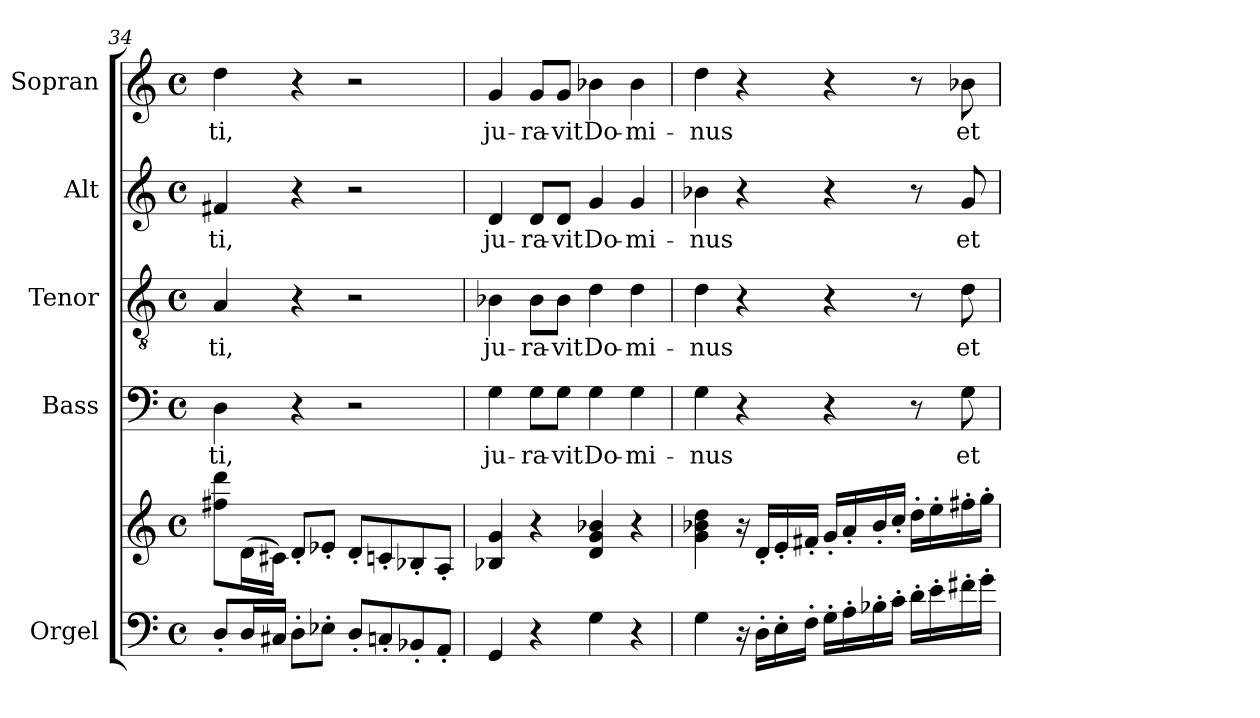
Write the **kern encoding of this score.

**kern	**kern	**kern	**text	**kern	**text	**kern	**text	**kern	**text
*part5	*part5	*part4	*part4	*part3	*part3	*part2	*part2	*part1	*part1
*staff6	*staff5	*staff4	*staff4	*staff3	*staff3	*staff2	*staff2	*staff1	*staff1
*I"Orgel	*	*I"Bass	*	*I"Tenor	*	*I"Alt	*	*I"Sopran	*
*I'Org.	*	*I'B.	*	*I'T.	*	*I'A.	*	*I'S.	*
!!LO:LB:g=z
*clefF4	*clefG2	*clefF4	*	*clefGv2	*	*clefG2	*	*clefG2	*
*k[]	*k[]	*k[]	*	*k[]	*	*k[]	*	*k[]	*
*C:	*C:	*C:	*	*C:	*	*C:	*	*C:	*
*M4/4	*M4/4	*M4/4	*	*M4/4	*	*M4/4	*	*M4/4	*
*met(c)	*met(c)	*met(c)	*	*met(c)	*	*met(c)	*	*met(c)	*
=34	=34	=34	=34	=34	=34	=34	=34	=34	=34
!	!	!	!LO:LY:b	!	!LO:LY:b	!	!LO:LY:b	!	!LO:LY:b
8D'</L	8ff#X\ 8ddd\L	4D\	-ti,	4A/	-ti,	4f#X/	-ti,	4dd\	-ti,
16D/L	(>16d\L	.	.	.	.	.	.	.	.
16C#X/JJ	16c#X\JJ)	.	.	.	.	.	.	.	.
8D'>\L	8d'</L	4r	.	4r	.	4r	.	4r	.
8E-X'>\J	8e-X'</J	.	.	.	.	.	.	.	.
8D'</L	8d'</L	2r	.	2r	.	2r	.	2r	.
8Cn'</	8cn'</	.	.	.	.	.	.	.	.
8BB-X'</	8B-X'</	.	.	.	.	.	.	.	.
8AA'</J	8A'</J	.	.	.	.	.	.	.	.
=35	=35	=35	=35	=35	=35	=35	=35	=35	=35
!	!	!	!LO:LY:b	!	!LO:LY:b	!	!LO:LY:b	!	!LO:LY:b
4GG/	4B-X/ 4g/	4G\	ju-	4B-X\	ju-	4d/	ju-	4g/	ju-
!	!	!	!LO:LY:b	!	!LO:LY:b	!	!LO:LY:b	!	!LO:LY:b
4r	4r	8G\L	-ra-	8B-\L	-ra-	8d/L	-ra-	8g/L	-ra-
!	!	!	!LO:LY:b	!	!LO:LY:b	!	!LO:LY:b	!	!LO:LY:b
.	.	8G\J	-vit	8B-\J	-vit	8d/J	-vit	8g/J	-vit
!	!	!	!LO:LY:b	!	!LO:LY:b	!	!LO:LY:b	!	!LO:LY:b
4G\	4d/ 4g/ 4b-X/	4G\	Do-	4d\	Do-	4g/	Do-	4b-X\	Do-
!	!	!	!LO:LY:b	!	!LO:LY:b	!	!LO:LY:b	!	!LO:LY:b
4r	4r	4G\	-mi-	4d\	-mi-	4g/	-mi-	4b-\	-mi-
=36	=36	=36	=36	=36	=36	=36	=36	=36	=36
!	!	!	!LO:LY:b	!	!LO:LY:b	!	!LO:LY:b	!	!LO:LY:b
4G\	4g\ 4b-X\ 4dd\	4G\	-nus	4d\	-nus	4b-X\	-nus	4dd\	-nus
16r	16r	4r	.	4r	.	4r	.	4r	.
16D'>\LL	16d'</LL	.	.	.	.	.	.	.	.
16E'>\	16e'</	.	.	.	.	.	.	.	.
16F'>\JJ	16f#X'</JJ	.	.	.	.	.	.	.	.
16G'>\LL	16g'</LL	4r	.	4r	.	4r	.	4r	.
16A'>\	16a'</	.	.	.	.	.	.	.	.
16B-X'>\	16b-'</	.	.	.	.	.	.	.	.
16c'>\JJ	16cc'</JJ	.	.	.	.	.	.	.	.
16d'>\LL	16dd'>\LL	8r	.	8r	.	8r	.	8r	.
16e'>\	16ee'>\	.	.	.	.	.	.	.	.
!	!	!	!LO:LY:b	!	!LO:LY:b	!	!LO:LY:b	!	!LO:LY:b
16f#X'>\	16ff#X'>\	8G\	et	8d\	et	8g/	et	8b-X\	et
16g'>\JJ	16gg'>\JJ	.	.	.	.	.	.	.	.
=	=	=	=	=	=	=	=	=	=
*-	*-	*-	*-	*-	*-	*-	*-	*-	*-
